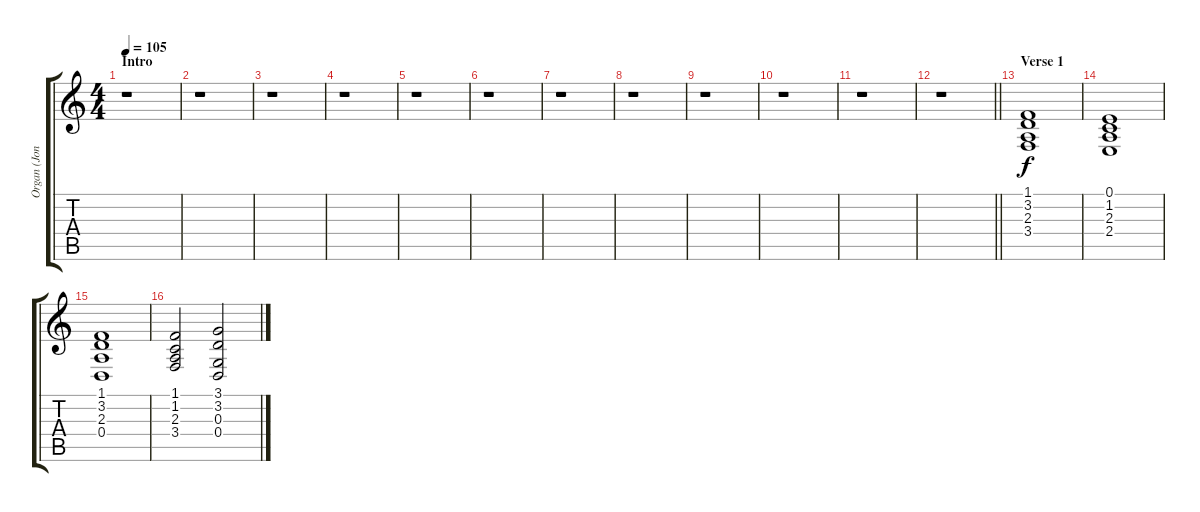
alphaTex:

\track ("Organ (Jon Lord)" "Organ (Jon") {instrument drawbarorgan}
\staff {score tabs}
\tuning (E4 B3 G3 D3 A2 D2) {hide}
\ts (4 4)
\section ("" "Intro")
\tempo 105
\clef g2
\ks c
r.1{dy f instrument drawbarorgan} |
r.1 |
r.1 |
r.1 |
r.1 |
r.1 |
r.1 |
r.1 |
r.1 |
r.1 |
r.1 |
\barLineRight lightlight
r.1 |
\section ("" "Verse 1")
(1.1 3.2 2.3 3.4).1 |
(0.1 1.2 2.3 2.4).1 |
(1.1 3.2 2.3 0.4).1 |
(1.1 1.2 2.3 3.4).2 (3.1 3.2 0.3 0.4).2
